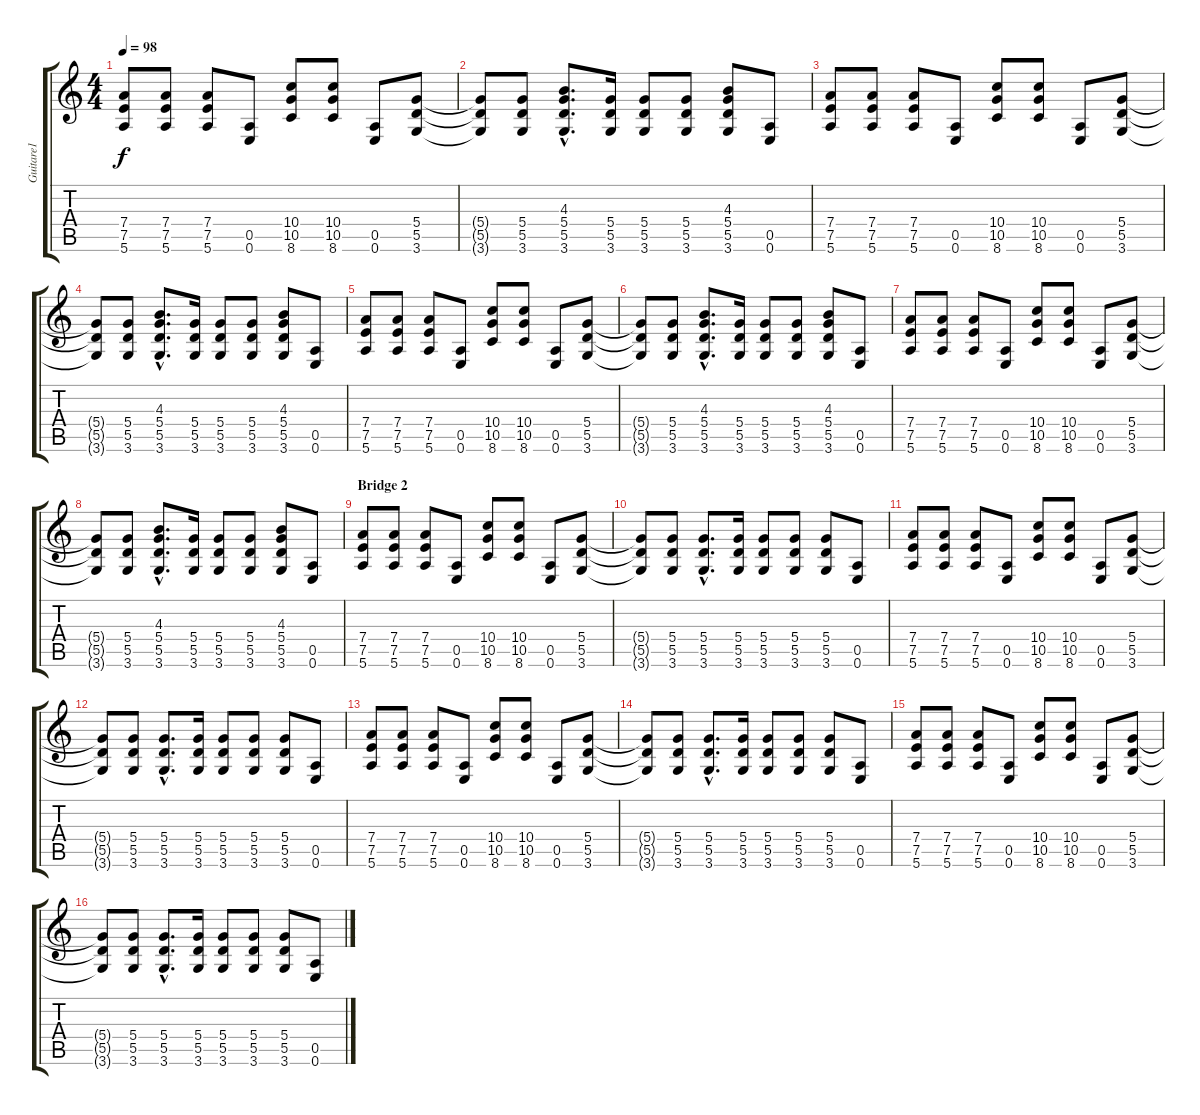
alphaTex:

\track ("Guitare1" "Guitare1") {instrument electricguitarclean}
\staff {score tabs}
\tuning (E4 B3 G3 D3 A2 E2) {hide}
\ts (4 4)
\tempo 98
\clef g2
\ks c
(7.4 7.5 5.6).8{dy f} (7.4 7.5 5.6).8 (7.4 7.5 5.6).8 (0.5 0.6).8 (10.4 10.5 8.6).8 (10.4 10.5 8.6).8 (0.5 0.6).8 (5.4 5.5 3.6).8 |
(5.4{t} 5.5{t} 3.6{t}).8 (5.4 5.5 3.6).8 (4.3{hac} 5.4{hac} 5.5{hac} 3.6{hac}).8{d} (5.4 5.5 3.6).16 (5.4 5.5 3.6).8 (5.4 5.5 3.6).8 (4.3 5.4 5.5 3.6).8 (0.5 0.6).8 |
(7.4 7.5 5.6).8 (7.4 7.5 5.6).8 (7.4 7.5 5.6).8 (0.5 0.6).8 (10.4 10.5 8.6).8 (10.4 10.5 8.6).8 (0.5 0.6).8 (5.4 5.5 3.6).8 |
(5.4{t} 5.5{t} 3.6{t}).8 (5.4 5.5 3.6).8 (4.3{hac} 5.4{hac} 5.5{hac} 3.6{hac}).8{d} (5.4 5.5 3.6).16 (5.4 5.5 3.6).8 (5.4 5.5 3.6).8 (4.3 5.4 5.5 3.6).8 (0.5 0.6).8 |
(7.4 7.5 5.6).8 (7.4 7.5 5.6).8 (7.4 7.5 5.6).8 (0.5 0.6).8 (10.4 10.5 8.6).8 (10.4 10.5 8.6).8 (0.5 0.6).8 (5.4 5.5 3.6).8 |
(5.4{t} 5.5{t} 3.6{t}).8 (5.4 5.5 3.6).8 (4.3{hac} 5.4{hac} 5.5{hac} 3.6{hac}).8{d} (5.4 5.5 3.6).16 (5.4 5.5 3.6).8 (5.4 5.5 3.6).8 (4.3 5.4 5.5 3.6).8 (0.5 0.6).8 |
(7.4 7.5 5.6).8 (7.4 7.5 5.6).8 (7.4 7.5 5.6).8 (0.5 0.6).8 (10.4 10.5 8.6).8 (10.4 10.5 8.6).8 (0.5 0.6).8 (5.4 5.5 3.6).8 |
(5.4{t} 5.5{t} 3.6{t}).8 (5.4 5.5 3.6).8 (4.3{hac} 5.4{hac} 5.5{hac} 3.6{hac}).8{d} (5.4 5.5 3.6).16 (5.4 5.5 3.6).8 (5.4 5.5 3.6).8 (4.3 5.4 5.5 3.6).8 (0.5 0.6).8 |
\section ("" "Bridge 2")
(7.4 7.5 5.6).8 (7.4 7.5 5.6).8 (7.4 7.5 5.6).8 (0.5 0.6).8 (10.4 10.5 8.6).8 (10.4 10.5 8.6).8 (0.5 0.6).8 (5.4 5.5 3.6).8 |
(5.4{t} 5.5{t} 3.6{t}).8 (5.4 5.5 3.6).8 (5.4{hac} 5.5{hac} 3.6{hac}).8{d} (5.4 5.5 3.6).16 (5.4 5.5 3.6).8 (5.4 5.5 3.6).8 (5.4 5.5 3.6).8 (0.5 0.6).8 |
(7.4 7.5 5.6).8 (7.4 7.5 5.6).8 (7.4 7.5 5.6).8 (0.5 0.6).8 (10.4 10.5 8.6).8 (10.4 10.5 8.6).8 (0.5 0.6).8 (5.4 5.5 3.6).8 |
(5.4{t} 5.5{t} 3.6{t}).8 (5.4 5.5 3.6).8 (5.4{hac} 5.5{hac} 3.6{hac}).8{d} (5.4 5.5 3.6).16 (5.4 5.5 3.6).8 (5.4 5.5 3.6).8 (5.4 5.5 3.6).8 (0.5 0.6).8 |
(7.4 7.5 5.6).8 (7.4 7.5 5.6).8 (7.4 7.5 5.6).8 (0.5 0.6).8 (10.4 10.5 8.6).8 (10.4 10.5 8.6).8 (0.5 0.6).8 (5.4 5.5 3.6).8 |
(5.4{t} 5.5{t} 3.6{t}).8 (5.4 5.5 3.6).8 (5.4{hac} 5.5{hac} 3.6{hac}).8{d} (5.4 5.5 3.6).16 (5.4 5.5 3.6).8 (5.4 5.5 3.6).8 (5.4 5.5 3.6).8 (0.5 0.6).8 |
(7.4 7.5 5.6).8 (7.4 7.5 5.6).8 (7.4 7.5 5.6).8 (0.5 0.6).8 (10.4 10.5 8.6).8 (10.4 10.5 8.6).8 (0.5 0.6).8 (5.4 5.5 3.6).8 |
(5.4{t} 5.5{t} 3.6{t}).8 (5.4 5.5 3.6).8 (5.4{hac} 5.5{hac} 3.6{hac}).8{d} (5.4 5.5 3.6).16 (5.4 5.5 3.6).8 (5.4 5.5 3.6).8 (5.4 5.5 3.6).8 (0.5 0.6).8
